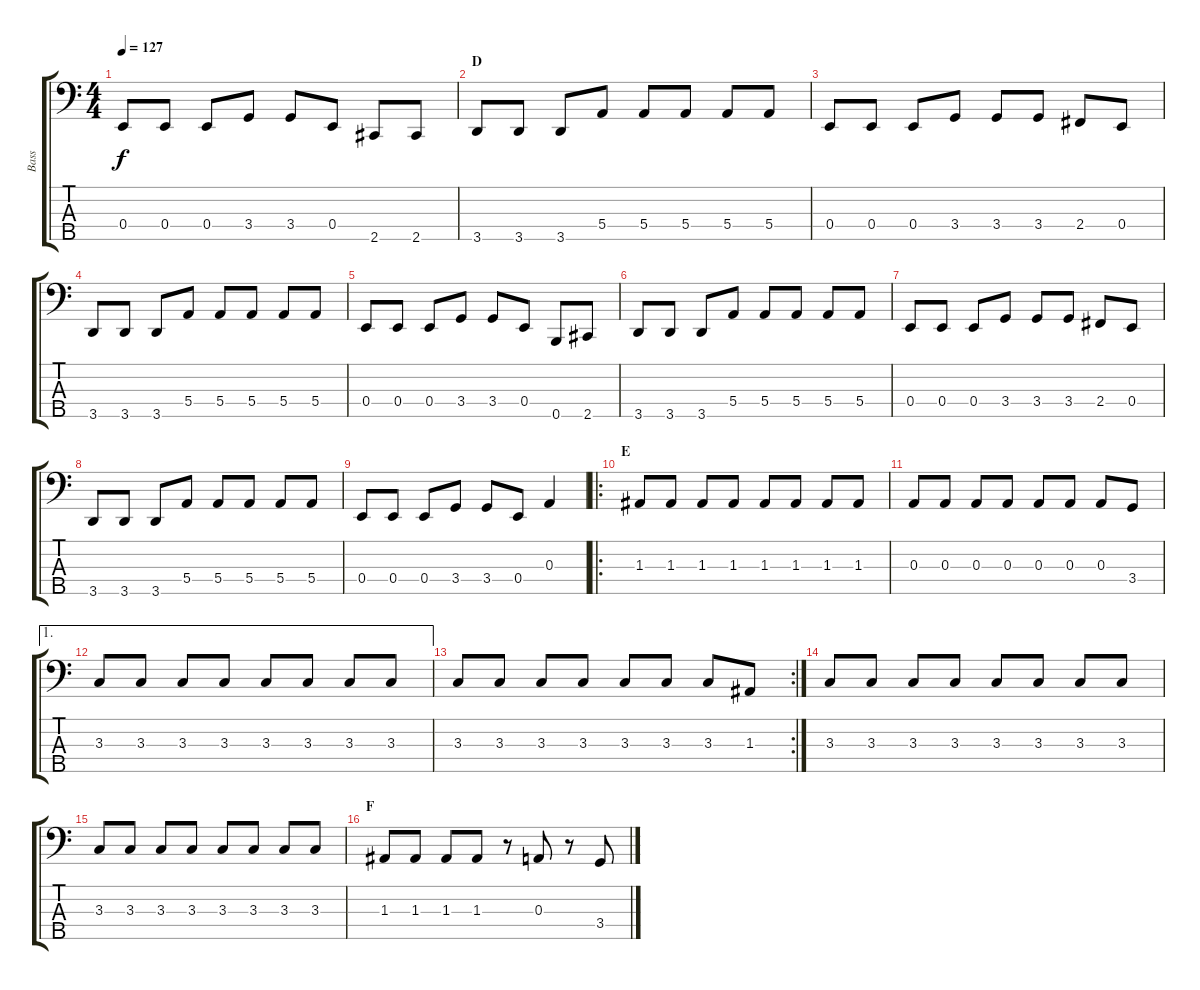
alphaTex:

\track ("Bass" "Bass") {instrument electricbassfinger}
\staff {score tabs}
\tuning (G2 D2 A1 E1 B0) {hide}
\ts (4 4)
\tempo 127
\clef f4
\ks c
0.4.8{dy f} 0.4.8 0.4.8 3.4.8 3.4.8 0.4.8 2.5.8 2.5.8 |
\section ("" "D")
3.5.8 3.5.8 3.5.8 5.4.8 5.4.8 5.4.8 5.4.8 5.4.8 |
0.4.8 0.4.8 0.4.8 3.4.8 3.4.8 3.4.8 2.4.8 0.4.8 |
3.5.8 3.5.8 3.5.8 5.4.8 5.4.8 5.4.8 5.4.8 5.4.8 |
0.4.8 0.4.8 0.4.8 3.4.8 3.4.8 0.4.8 0.5.8 2.5.8 |
3.5.8 3.5.8 3.5.8 5.4.8 5.4.8 5.4.8 5.4.8 5.4.8 |
0.4.8 0.4.8 0.4.8 3.4.8 3.4.8 3.4.8 2.4.8 0.4.8 |
3.5.8 3.5.8 3.5.8 5.4.8 5.4.8 5.4.8 5.4.8 5.4.8 |
0.4.8 0.4.8 0.4.8 3.4.8 3.4.8 0.4.8 0.3.4 |
\ro
\section ("" "E")
1.3.8 1.3.8 1.3.8 1.3.8 1.3.8 1.3.8 1.3.8 1.3.8 |
0.3.8 0.3.8 0.3.8 0.3.8 0.3.8 0.3.8 0.3.8 3.4.8 |
\ae 1
3.3.8 3.3.8 3.3.8 3.3.8 3.3.8 3.3.8 3.3.8 3.3.8 |
\rc 2
3.3.8 3.3.8 3.3.8 3.3.8 3.3.8 3.3.8 3.3.8 1.3.8 |
3.3.8 3.3.8 3.3.8 3.3.8 3.3.8 3.3.8 3.3.8 3.3.8 |
3.3.8 3.3.8 3.3.8 3.3.8 3.3.8 3.3.8 3.3.8 3.3.8 |
\section ("" "F")
1.3.8 1.3.8 1.3.8 1.3.8 r.8 0.3.8 r.8 3.4.8
